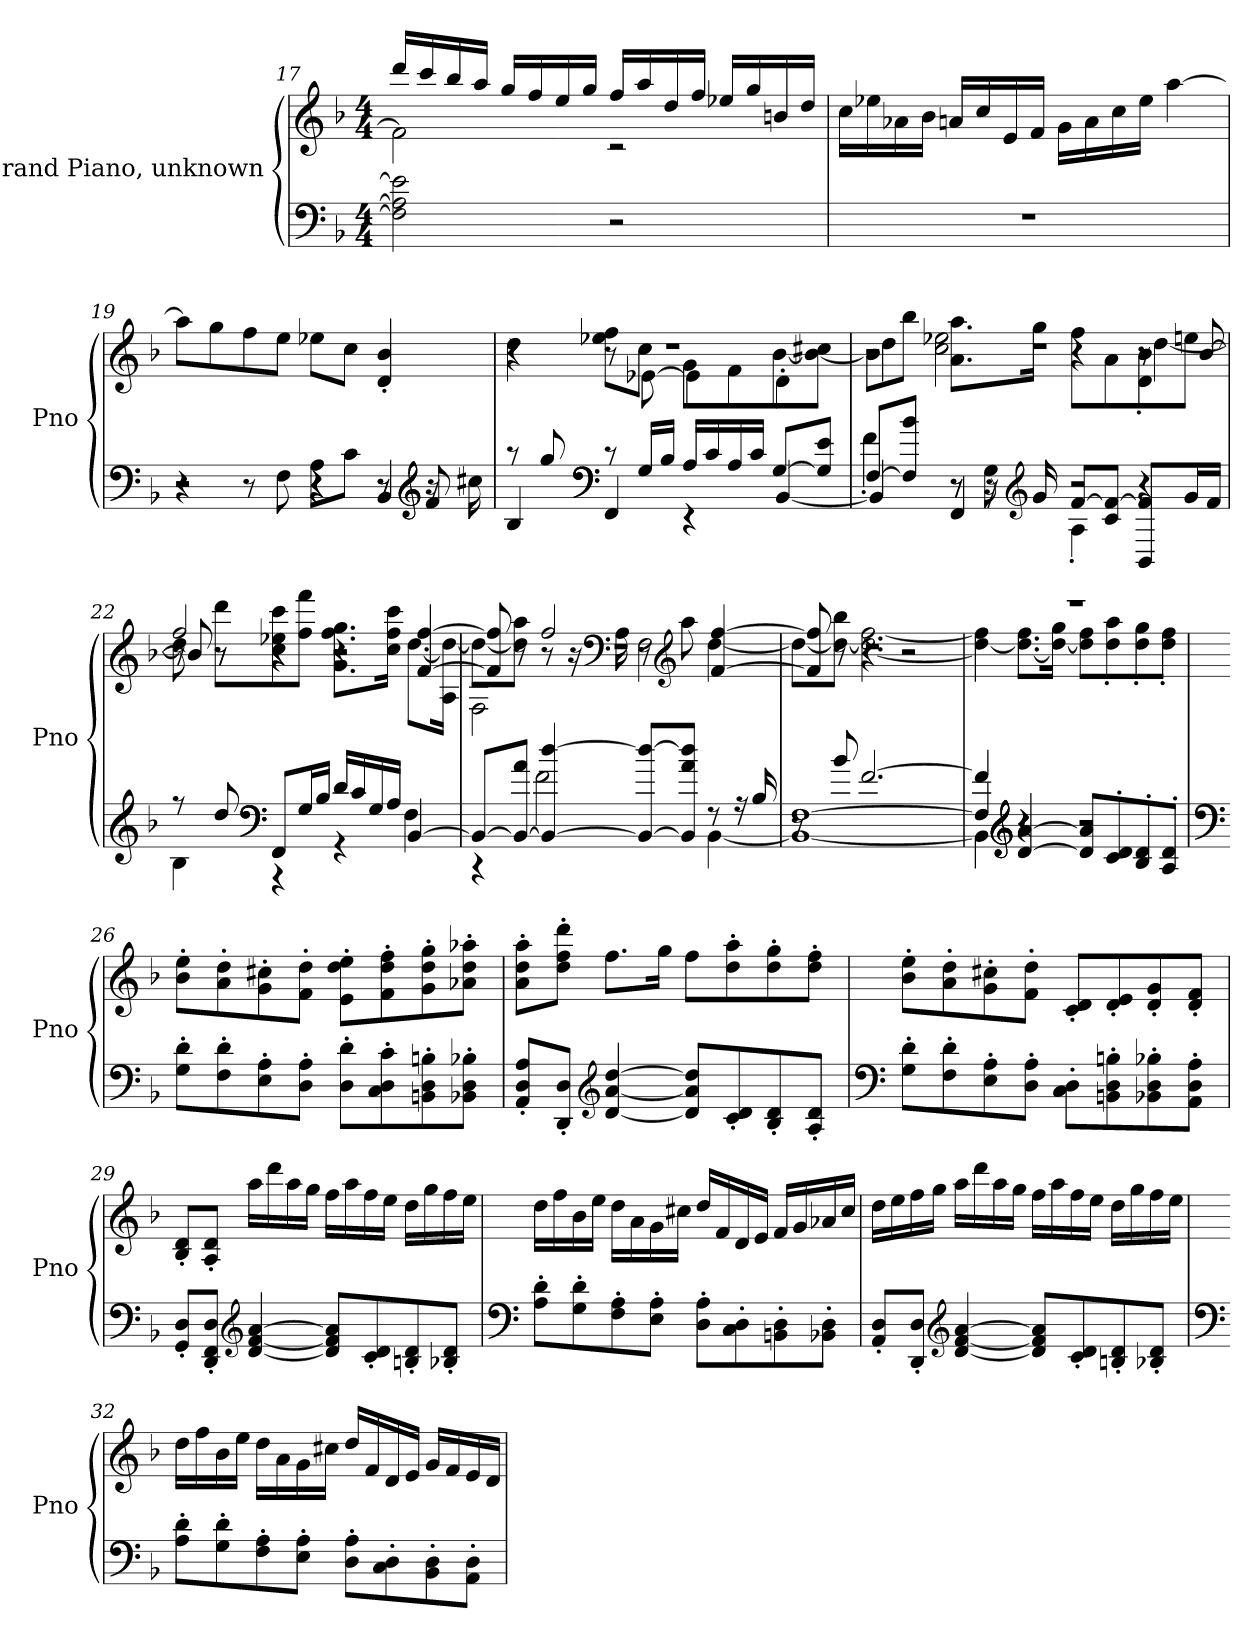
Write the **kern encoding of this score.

**kern	**kern
*part1	*part1
*staff2	*staff1
*I"Grand Piano, unknown	*
*I'Pno	*
!!LO:PB:g=z
*clefF4	*clefG2
*k[b-]	*k[b-]
*M4/4	*M4/4
=17	=17
*	*^
2F\] 2A\] 2e-\]	16ddd/LL	2f\]
.	16ccc/	.
.	16bb-/	.
.	16aa/JJ	.
.	16gg/LL	.
.	16ff/	.
.	16ee/	.
.	16gg/JJ	.
2r	16ff/LL	2r
.	16aa/	.
.	16dd/	.
.	16ff/JJ	.
.	16ee-X/LL	.
.	16gg/	.
.	16bn/	.
.	16dd/JJ	.
*	*v	*v
=18	=18
1r	16cc\LL
.	16ee-X\
.	16a-X\
.	16b-\JJ
.	16an/LL
.	16cc/
.	16e/
.	16f/JJ
.	16g\LL
.	16a\
.	16cc\
.	16ee-\JJ
.	[4aa\
!!LO:LB:g=z
=19	=19
*^	*
*	*^	*
2r	4r	2r	8aa\L]
.	.	.	8gg\
.	8r	.	8ff\
.	8F\	.	8ee\J
4r	8A\L	4r	8ee-X\L
.	8c\J	.	8cc\J
8r	8r	4BB-/	4d/' 4b-/'
*clefG2	*	*	*
8f/	16r	.	.
.	16cc#X\	.	.
*	*v	*v	*
=20	=20	=20
*	*	*^
*	*	*	*^
8r	4B-/	1r	4dd\	4r
8gg/	.	.	.	.
*clefF4	*	*	*	*
8r	4FF/	.	8ee-X\ 8ff\L	8r
16G/LL	.	.	8cc\J	[8e-X\
16B-/JJ	.	.	.	.
16A/LL	4r	.	8g\L	4e-\]
16c/	.	.	.	.
16A/	.	.	8f\	.
16c/JJ	.	.	.	.
[8G/L	[4BB-/	.	[8b-\	4d'\
8G/] 8e/J	.	.	8b-\_ 8cc#X\J	.
=21	=21	=21	=21	=21
*	*^	*	*	*^
[8F/L	4f'\	4BB-/]	1r	8b-\L]	2r	4dd\
8F/] 8b-/J	.	.	.	8bb-\J	.	.
8r	8r	4FF/	.	8.a\ 8.aa\L	.	2cc\ 2ee-X\
16r	8G\	.	.	.	.	.
*clefG2	*	*	*	*	*	*
16g/	.	.	.	16gg\Jk	.	.
[8f/L	4A'\	2r	.	8ff\L	4r	.
8c/ 8f/_J	.	.	.	8a\	.	.
8BB-/ 8f/]L	4r	.	.	8d\' 8b-\'	8r	[4dd\
16g/L	.	.	.	8een\J	[8b-/	.
16f/JJ	.	.	.	.	.	.
*	*v	*v	*	*	*	*
!!LO:LB:g=z	!!	!!	!!
=22	=22	=22	=22	=22	=22
8r	4B-\	2ff/	8r	8b-/]	8dd\]
8dd/	.	.	8ddd\L	8r	8r
*clefF4	*	*	*	*	*
8FF/L	4r	.	8cc\ 8ee-X\ 8ccc\	4r	4r
16G/L	.	.	8ff\ 8fff\J	.	.
16B-/JJ	.	.	.	.	.
16d/LL	4r	2r	8.g\ 8.ff\ 8.gg\L	4r	2r
16c/	.	.	.	.	.
16G/	.	.	.	.	.
16A/JJ	.	.	16cc\ 16ff\ 16ccc\Jk	.	.
[4BB-/	4F\	.	[8.dd\L	[4f/ [4ff/	.
.	.	.	16A\ 16dd\_Jk	.	.
=23	=23	=23	=23	=23	=23
8BB-/L_	4r	1r	8dd\L_	8f/] 8ff/]	2F\
8BB-/_ 8a/J	.	.	8dd\] 8aa\J	8r	.
4BB-/_ [4dd/	2f\	.	8r	2ff/	.
.	.	.	16r	.	.
*	*	*clefF4	*	*	*
.	.	.	16A\	.	.
8BB-/_ 8dd/_L	.	.	8r	.	2F\
*	*	*clefG2	*	*	*
8BB-/] 8a/ 8dd/]J	.	.	8aa\	.	.
8r	[4BB-\	.	[4dd\	[4f/ [4ff/	.
16r	.	.	.	.	.
16B-/	.	.	.	.	.
*	*	*	*	*v	*v
=24	=24	=24	=24	=24
*	*^	*	*	*
8r	1BB-_	[1F	1r	8dd\L_	8f/] 8ff/]
8b-/	.	.	.	8dd\_ 8bb-\J	8r
[2.f/	.	.	.	2.dd\_ [2.ff\	4r
.	.	.	.	.	2r
*	*	*	*	*v	*v
!!LO:LB:g=z
=25	=25	=25	=25	=25
4f/]	4BB-\]	4F/]	1r	4dd\_ 4ff\]
*clefG2	*	*	*	*
[4d/ [4a/	4r	4r	.	8.dd\_ 8.ff\L
.	.	.	.	16dd\_ 16gg\Jk
8d/] 8a/]L	2r	2r	.	8dd\] 8ff\L
8c/' 8d/'	.	.	.	8dd\' 8aa\'
8B-/' 8d/'	.	.	.	8dd\' 8gg\'
8A/' 8d/'J	.	.	.	8dd\' 8ff\'J
*v	*v	*v	*	*
*	*v	*v
=26	=26
*clefF4	*
8G\' 8d\'L	8b-\' 8ee\'L
8F\' 8d\'	8a\' 8dd\'
8E\' 8A\'	8g\' 8cc#X\'
8D\' 8A\'J	8f\' 8dd\'J
8D\' 8d\'L	8e\' 8dd\' 8ee\'L
8C\' 8D\' 8c\'	8f\' 8dd\' 8ff\'
8BBn\' 8D\' 8Bn\'	8g\' 8dd\' 8gg\'
8BB-X\' 8D\' 8B-X\'J	8a-X\' 8dd\' 8aa-X\'J
=27	=27
8AA/' 8D/' 8A/'L	8a\' 8dd\' 8aa\'L
8DD/' 8D/'J	8dd\' 8ff\' 8ddd\'J
*clefG2	*
[4d/ [4a/ [4dd/	8.ff\L
.	16gg\Jk
8d/] 8a/] 8dd/]L	8ff\L
8c/' 8d/'	8dd\' 8aa\'
8B-/' 8d/'	8dd\' 8gg\'
8A/' 8d/'J	8dd\' 8ff\'J
!!LO:LB:g=z
=28	=28
*clefF4	*
8G\' 8d\'L	8b-\' 8ee\'L
8F\' 8d\'	8a\' 8dd\'
8E\' 8A\'	8g\' 8cc#X\'
8D\' 8A\'J	8f\' 8dd\'J
8C\' 8D\'L	8c/' 8d/'L
8BBn\' 8D\' 8Bn\'	8d/' 8e/'
8BB-X\' 8D\' 8B-X\'	8d/' 8g/'
8AA\' 8D\' 8A\'J	8d/' 8f/'J
=29	=29
8GG/' 8D/'L	8B-/' 8d/'L
8DD/' 8FF/' 8D/'J	8A/' 8d/'J
*clefG2	*
[4d/ [4f/ [4a/	16aa\LL
.	16ddd\
.	16aa\
.	16gg\JJ
8d/] 8f/] 8a/]L	16ff\LL
.	16aa\
8c/' 8d/'	16ff\
.	16ee\JJ
8Bn/' 8d/'	16dd\LL
.	16gg\
8B-X/' 8d/'J	16ff\
.	16ee\JJ
!!LO:LB:g=z
=30	=30
*clefF4	*
8A\' 8d\'L	16dd\LL
.	16ff\
8G\' 8d\'	16b-\
.	16ee\JJ
8F\' 8A\'	16dd\LL
.	16a\
8E\' 8A\'J	16g\
.	16cc#X\JJ
8D\' 8A\'L	16dd/LL
.	16f/
8C\' 8D\'	16d/
.	16e/JJ
8BBn\' 8D\'	16f/LL
.	16g/
8BB-X\' 8D\'J	16a-X/
.	16cc#/JJ
=31	=31
8AA/' 8D/'L	16dd\LL
.	16ee\
8DD/' 8D/'J	16ff\
.	16gg\JJ
*clefG2	*
[4d/ [4f/ [4a/	16aa\LL
.	16ddd\
.	16aa\
.	16gg\JJ
8d/] 8f/] 8a/]L	16ff\LL
.	16aa\
8c/' 8d/'	16ff\
.	16ee\JJ
8Bn/' 8d/'	16dd\LL
.	16gg\
8B-X/' 8d/'J	16ff\
.	16ee\JJ
!!LO:PB:g=z
=32	=32
*clefF4	*
8A\' 8d\'L	16dd\LL
.	16ff\
8G\' 8d\'	16b-\
.	16ee\JJ
8F\' 8A\'	16dd\LL
.	16a\
8E\' 8A\'J	16g\
.	16cc#X\JJ
8D\' 8A\'L	16dd/LL
.	16f/
8C\' 8D\'	16d/
.	16e/JJ
8BB-\' 8D\'	16g/LL
.	16f/
8AA\' 8D\'J	16e/
.	16d/JJ
=	=
*-	*-
